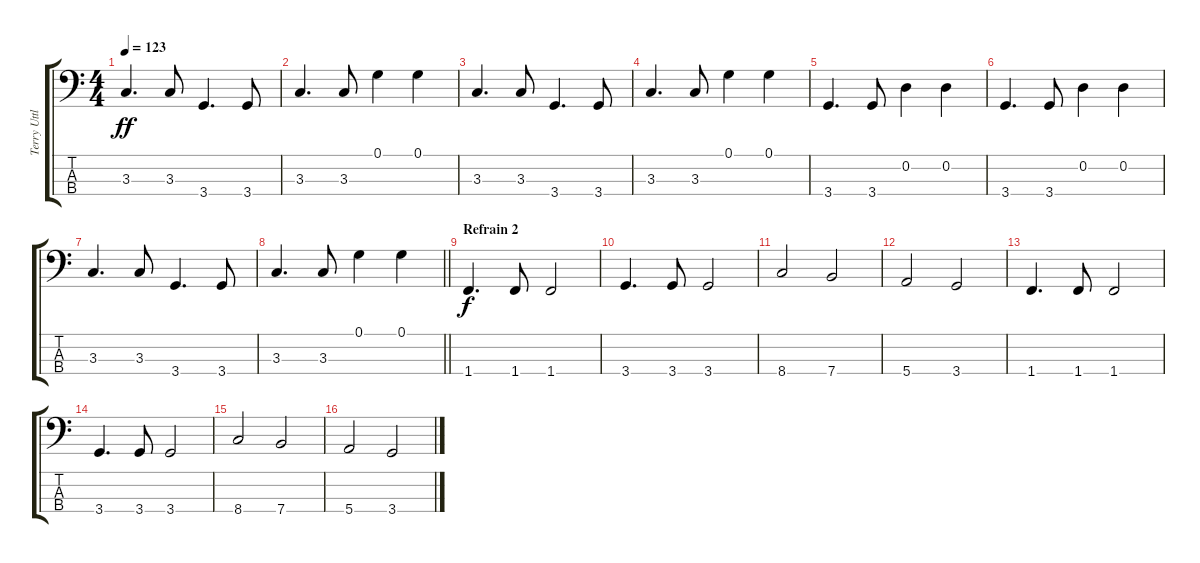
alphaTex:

\track ("Terry Uttley - Bass Guitar" "Terry Uttl") {instrument electricbassfinger}
\staff {score tabs}
\tuning (G2 D2 A1 E1) {hide}
\ts (4 4)
\tempo 123
\clef f4
\ks c
3.3.4{d dy ff} 3.3.8 3.4.4{d} 3.4.8 |
3.3.4{d} 3.3.8 0.1.4 0.1.4 |
3.3.4{d} 3.3.8 3.4.4{d} 3.4.8 |
3.3.4{d} 3.3.8 0.1.4 0.1.4 |
3.4.4{d} 3.4.8 0.2.4 0.2.4 |
3.4.4{d} 3.4.8 0.2.4 0.2.4 |
3.3.4{d} 3.3.8 3.4.4{d} 3.4.8 |
\barLineRight lightlight
3.3.4{d} 3.3.8 0.1.4 0.1.4 |
\section ("" "Refrain 2")
1.4.4{d dy f} 1.4.8 1.4.2 |
3.4.4{d} 3.4.8 3.4.2 |
8.4.2 7.4.2 |
5.4.2 3.4.2 |
1.4.4{d} 1.4.8 1.4.2 |
3.4.4{d} 3.4.8 3.4.2 |
8.4.2 7.4.2 |
5.4.2 3.4.2
